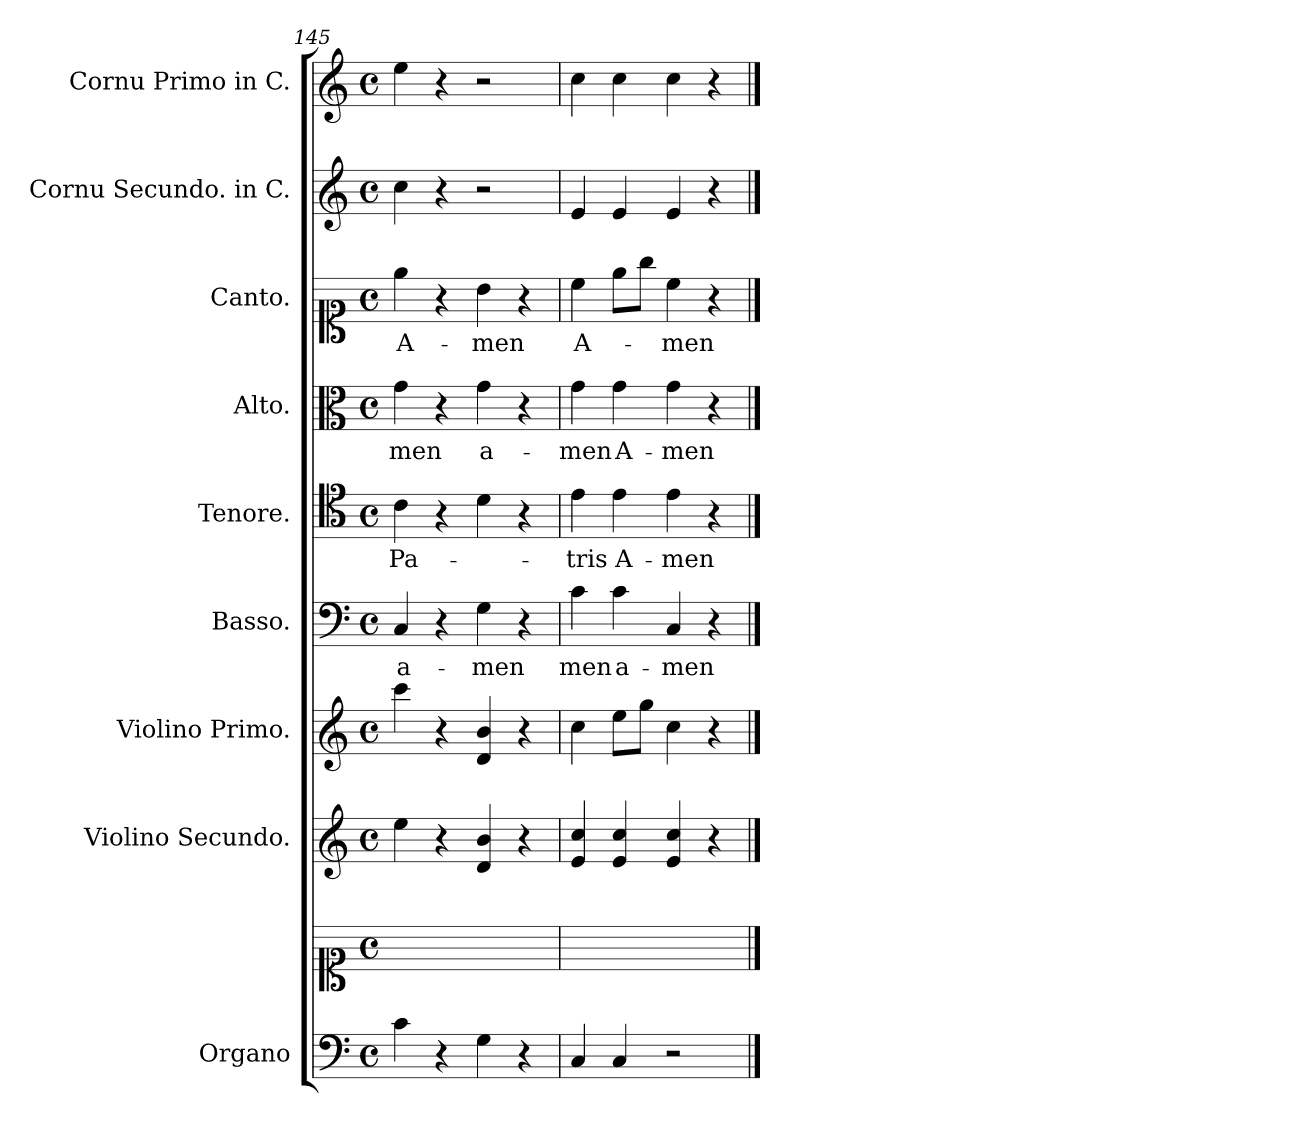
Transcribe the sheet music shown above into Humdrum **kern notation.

**kern	**kern	**kern	**kern	**kern	**text	**kern	**text	**kern	**text	**kern	**text	**kern	**kern
*part9	*part9	*part8	*part7	*part6	*part6	*part5	*part5	*part4	*part4	*part3	*part3	*part2	*part1
*staff10	*staff9	*staff8	*staff7	*staff6	*staff6	*staff5	*staff5	*staff4	*staff4	*staff3	*staff3	*staff2	*staff1
*I"Organo	*	*I"Violino Secundo.	*I"Violino Primo.	*I"Basso.	*	*I"Tenore.	*	*I"Alto.	*	*I"Canto.	*	*I"Cornu Secundo. in C.	*I"Cornu Primo in C.
*I'org	*	*I'vl 2	*I'vl 1	*I'B	*	*I'T	*	*I'A	*	*	*	*I'cor 2 in C	*I'cor 1 in C
*clefF4	*clefC1	*clefG2	*clefG2	*clefF4	*	*clefC4	*	*clefC3	*	*clefC1	*	*clefG2	*clefG2
*k[]	*k[]	*k[]	*k[]	*k[]	*	*k[]	*	*k[]	*	*k[]	*	*k[]	*k[]
*M4/4	*M4/4	*M4/4	*M4/4	*M4/4	*	*M4/4	*	*M4/4	*	*M4/4	*	*M4/4	*M4/4
*met(c)	*met(c)	*met(c)	*met(c)	*met(c)	*	*met(c)	*	*met(c)	*	*met(c)	*	*met(c)	*met(c)
=145	=145	=145	=145	=145	=145	=145	=145	=145	=145	=145	=145	=145	=145
4c\	1ryy	4ee\	4ccc\	4C/	a-	4c\	Pa-	4g\	men	4ee\	A-	4cc\	4ee\
4r	.	4r	4r	4r	.	4r	.	4r	.	4r	.	4r	4r
4G\	.	4d/ 4b/	4d/ 4b/	4G\	-men	4d\	.	4g\	a-	4b\	-men	2r	2r
4r	.	4r	4r	4r	.	4r	.	4r	.	4r	.	.	.
=146	=146	=146	=146	=146	=146	=146	=146	=146	=146	=146	=146	=146	=146
4C/	1ryy	4e/ 4cc/	4cc\	4c\	men	4e\	-tris	4g\	-men	4cc\	A-	4e/	4cc\
4C/	.	4e/ 4cc/	8ee\L	4c\	a-	4e\	A-	4g\	A-	8ee\L	.	4e/	4cc\
.	.	.	8gg\J	.	.	.	.	.	.	8gg\J	.	.	.
2r	.	4e/ 4cc/	4cc\	4C/	-men	4e\	-men	4g\	-men	4cc\	-men	4e/	4cc\
.	.	4r	4r	4r	.	4r	.	4r	.	4r	.	4r	4r
==	==	==	==	==	==	==	==	==	==	==	==	==	==
*-	*-	*-	*-	*-	*-	*-	*-	*-	*-	*-	*-	*-	*-
